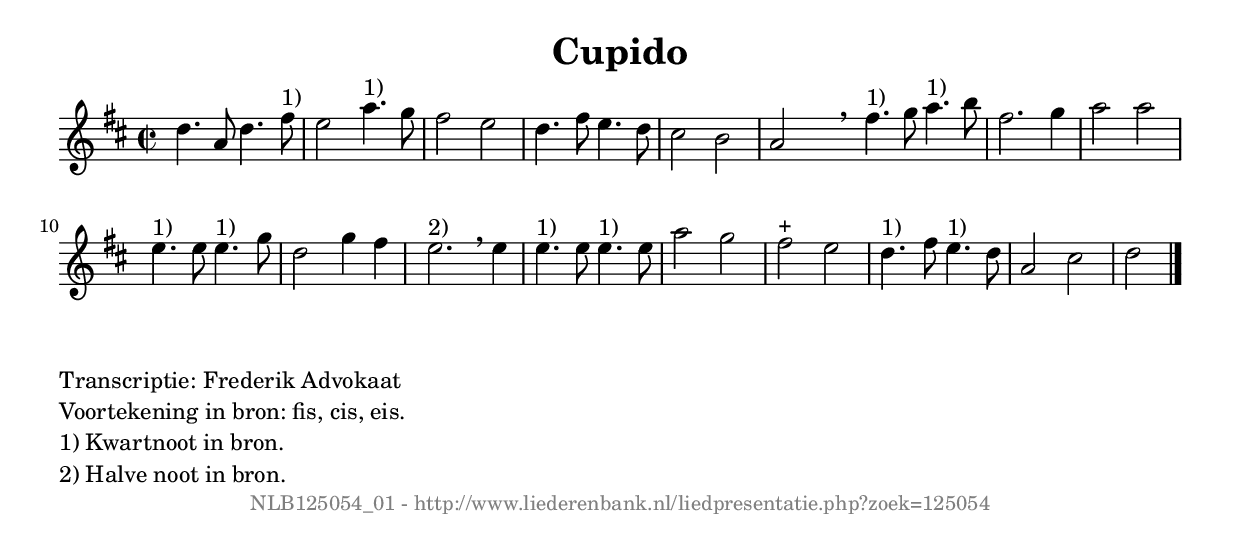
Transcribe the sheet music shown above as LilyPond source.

%
% produced by wce2krn 1.64 (7 June 2014)
%
\version"2.16"
#(append! paper-alist '(("long" . (cons (* 210 mm) (* 2000 mm)))))
#(set-default-paper-size "long")
sb = {\breathe}
mBreak = {\breathe }
bBreak = {\breathe }
x = {\once\override NoteHead #'style = #'cross }
gl=\glissando
itime={\override Staff.TimeSignature #'stencil = ##f }
ficta = {\once\set suggestAccidentals = ##t}
fine = {\once\override Score.RehearsalMark #'self-alignment-X = #1 \mark \markup {\italic{Fine}}}
dc = {\once\override Score.RehearsalMark #'self-alignment-X = #1 \mark \markup {\italic{D.C.}}}
dcf = {\once\override Score.RehearsalMark #'self-alignment-X = #1 \mark \markup {\italic{D.C. al Fine}}}
dcc = {\once\override Score.RehearsalMark #'self-alignment-X = #1 \mark \markup {\italic{D.C. al Coda}}}
ds = {\once\override Score.RehearsalMark #'self-alignment-X = #1 \mark \markup {\italic{D.S.}}}
dsf = {\once\override Score.RehearsalMark #'self-alignment-X = #1 \mark \markup {\italic{D.S. al Fine}}}
dsc = {\once\override Score.RehearsalMark #'self-alignment-X = #1 \mark \markup {\italic{D.S. al Coda}}}
pv = {\set Score.repeatCommands = #'((volta "1"))}
sv = {\set Score.repeatCommands = #'((volta "2"))}
tv = {\set Score.repeatCommands = #'((volta "3"))}
qv = {\set Score.repeatCommands = #'((volta "4"))}
xv = {\set Score.repeatCommands = #'((volta #f))}
\header{ tagline = ""
title = "Cupido"
}
\score {{
\key d \major
\relative g'
{
\set melismaBusyProperties = #'()
\time 2/2
\tempo 4=120
\override Score.MetronomeMark #'transparent = ##t
\override Score.RehearsalMark #'break-visibility = #(vector #t #t #f)
d'4. a8 d4. fis8^"1)" e2 a4.^"1)" g8 fis2 e d4. fis8 e4. d8 cis2 b a s2 \bar ":|" \bBreak
fis'4.^"1)" g8 a4.^"1)" b8 fis2. g4 a2 a e4.^"1)" e8 e4.^"1)" g8 d2 g4 fis e2.^"2)" \mBreak
e4 | e4.^"1)" e8 e4.^"1)" e8 a2 g fis^"+" e d4.^"1)" fis8 e4.^"1)" d8 a2 cis d \bar "|."
 }}
 \midi { }
 \layout {
            indent = 0.0\cm
}
}
\markup { \wordwrap-string #" 
Transcriptie: Frederik Advokaat

Voortekening in bron: fis, cis, eis.

1) Kwartnoot in bron.

2) Halve noot in bron.
"}
\markup { \vspace #0 } \markup { \with-color #grey \fill-line { \center-column { \smaller "NLB125054_01 - http://www.liederenbank.nl/liedpresentatie.php?zoek=125054" } } }
